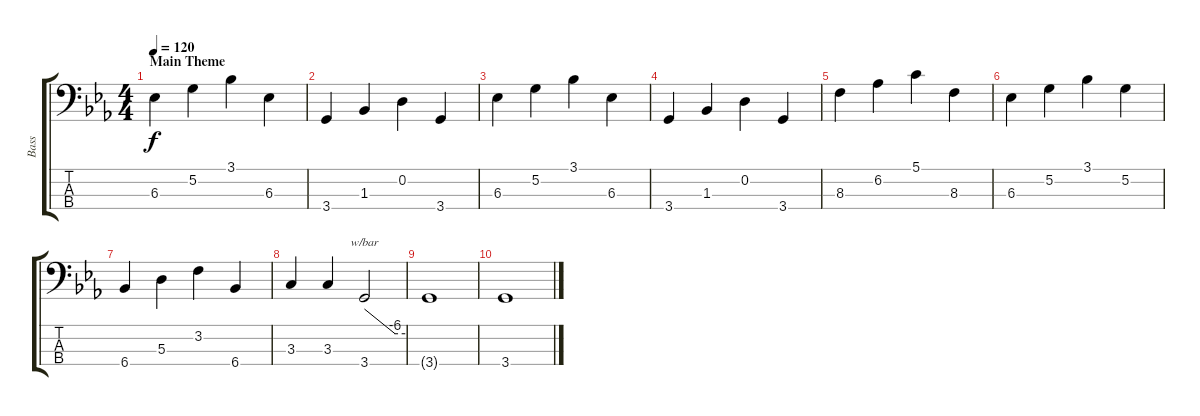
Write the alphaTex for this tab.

\track ("Bass" "Bass") {instrument electricbasspick}
\staff {score tabs}
\tuning (G2 D2 A1 E1) {hide}
\ts (4 4)
\section ("" "Main Theme")
\tempo 120
\clef f4
\ks cminor
6.3.4{dy f} 5.2.4 3.1.4 6.3.4 |
3.4.4 1.3.4 0.2.4 3.4.4 |
6.3.4 5.2.4 3.1.4 6.3.4 |
3.4.4 1.3.4 0.2.4 3.4.4 |
8.3.4 6.2.4 5.1.4 8.3.4 |
6.3.4 5.2.4 3.1.4 5.2.4 |
6.4.4 5.3.4 3.2.4 6.4.4 |
3.3.4 3.3.4 3.4.2{tbe (custom default 0 0 45 -24 60 -24)} |
3.4{t}.1 |
3.4.1
